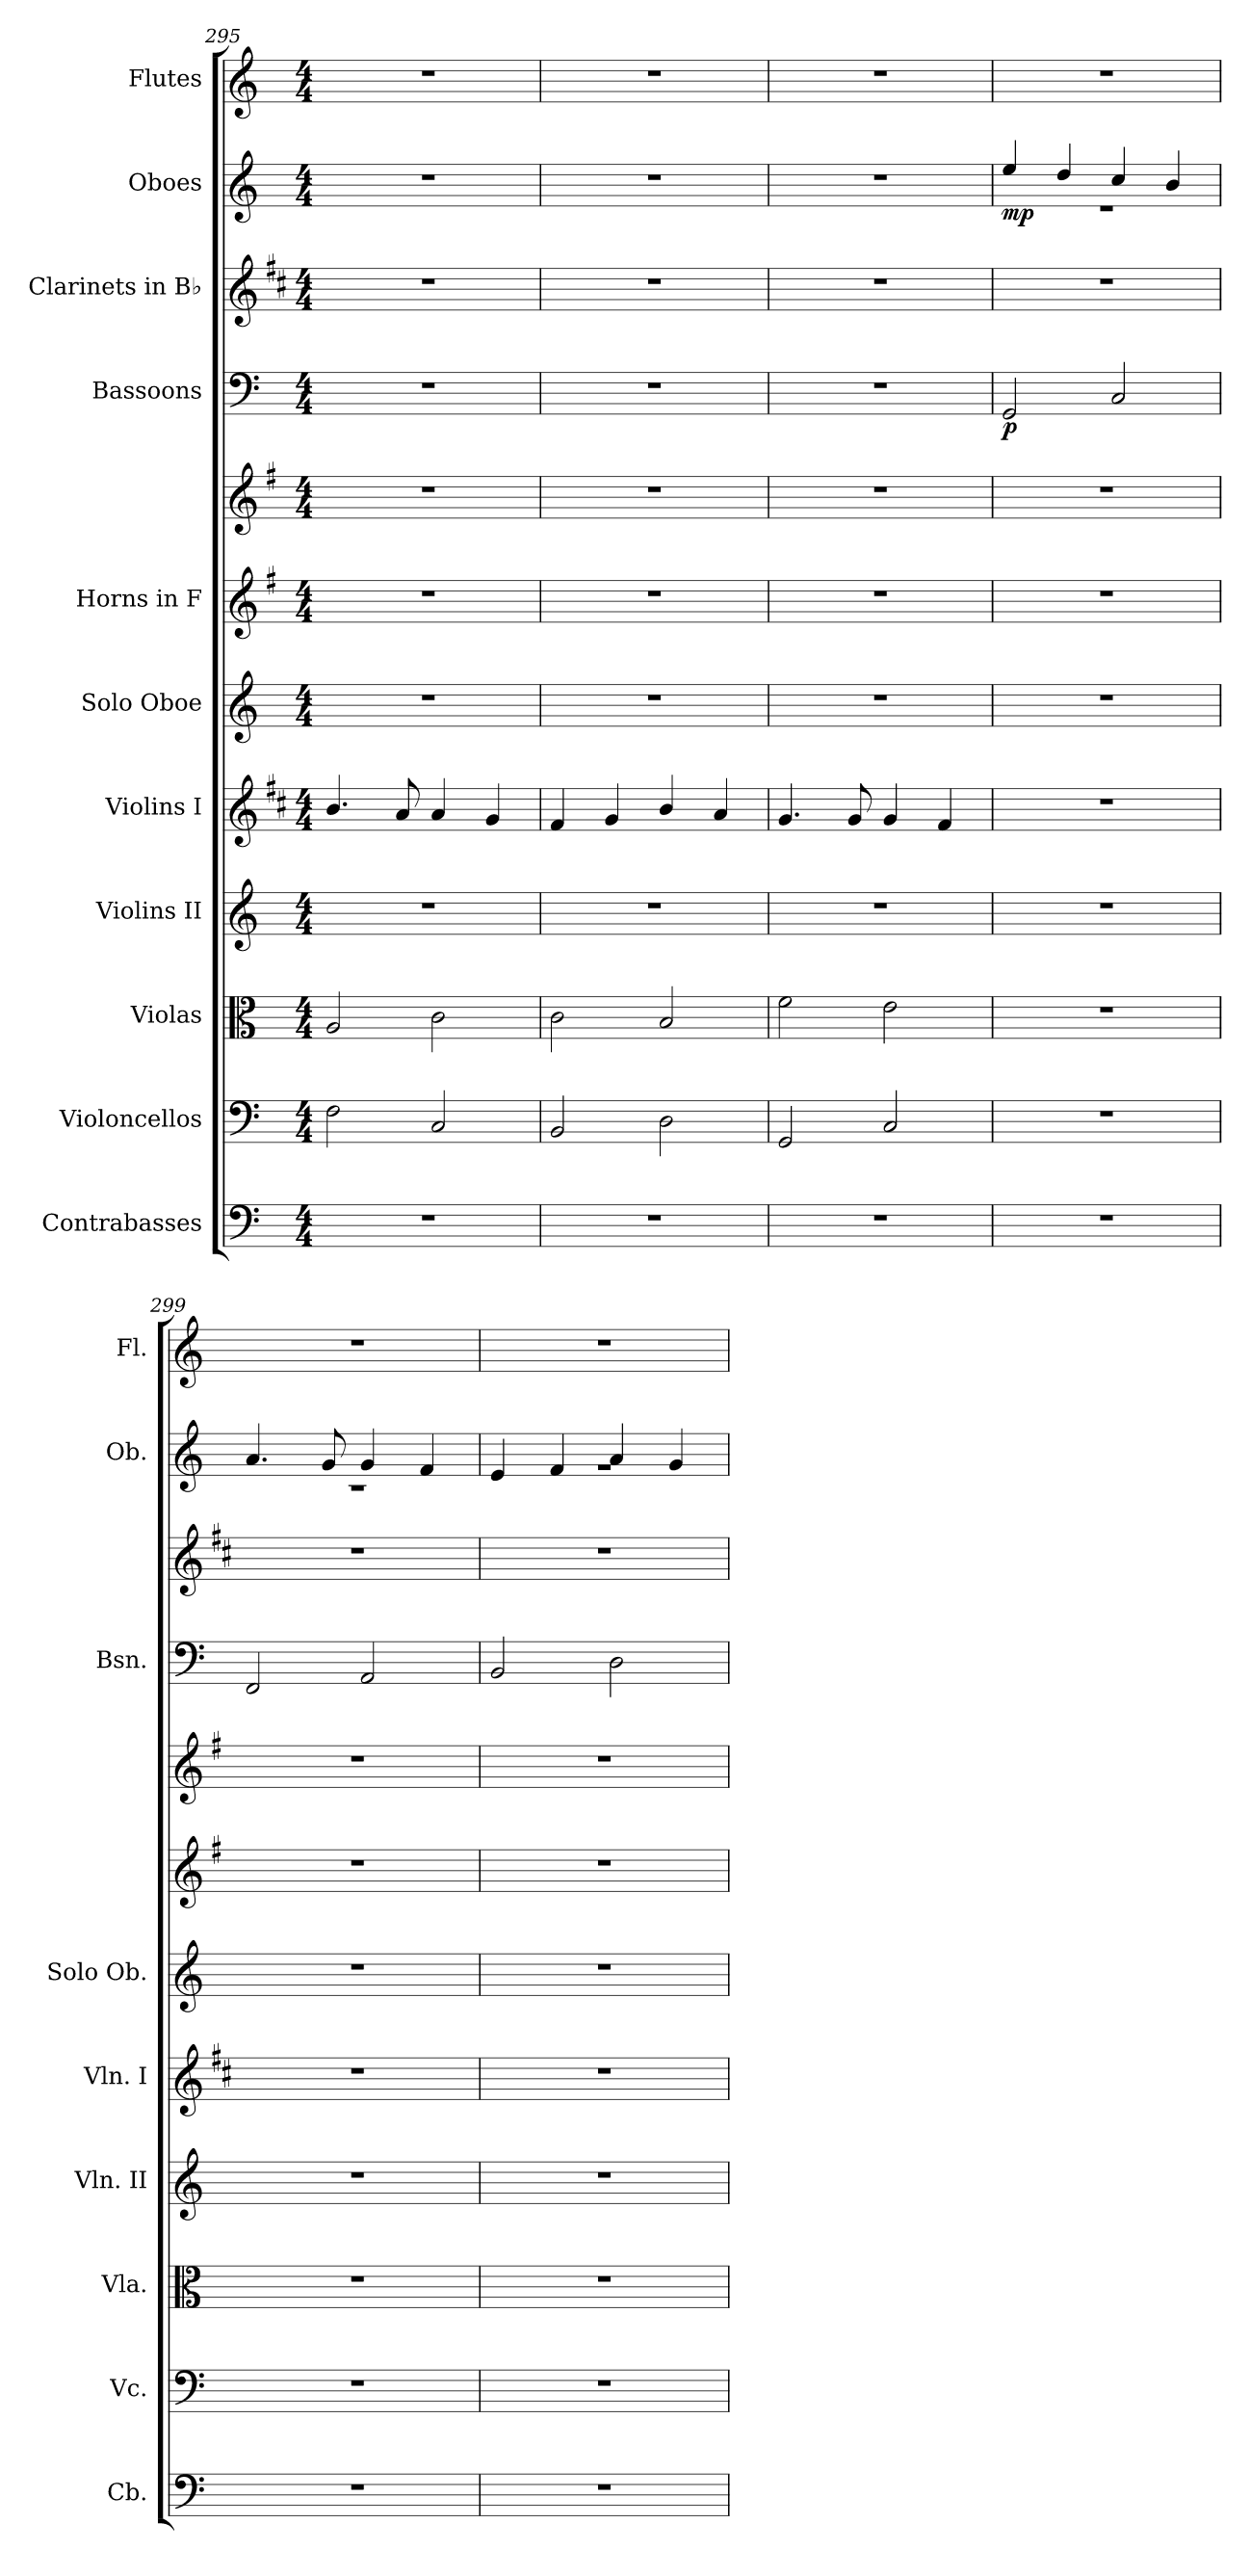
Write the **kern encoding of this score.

**kern	**kern	**kern	**kern	**kern	**kern	**kern	**kern	**kern	**dynam	**kern	**kern	**dynam	**kern
*part11	*part10	*part9	*part8	*part7	*part6	*part5	*part5	*part4	*part4	*part3	*part2	*part2	*part1
*staff12	*staff11	*staff10	*staff9	*staff8	*staff7	*staff6	*staff5	*staff4	*staff4	*staff3	*staff2	*staff2	*staff1
*I"Contrabasses	*I"Violoncellos	*I"Violas	*I"Violins II	*I"Violins I	*I"Solo Oboe	*I"Horns in F	*	*I"Bassoons	*	*I"Clarinets in B♭	*I"Oboes	*	*I"Flutes
*I'Cb.	*I'Vc.	*I'Vla.	*I'Vln. II	*I'Vln. I	*I'Solo Ob.	*	*	*I'Bsn.	*	*	*I'Ob.	*	*I'Fl.
*clefF4	*clefF4	*clefC3	*clefG2	*clefG2	*clefG2	*clefG2	*clefG2	*clefF4	*	*clefG2	*clefG2	*	*clefG2
*ITrd7c12	*	*	*	*ITrd1c2	*	*ITrd4c7	*ITrd4c7	*	*	*ITrd1c2	*	*	*
*k[]	*k[]	*k[]	*k[]	*k[]	*k[]	*k[]	*k[]	*k[]	*	*k[]	*k[]	*	*k[]
*M4/4	*M4/4	*M4/4	*M4/4	*M4/4	*M4/4	*M4/4	*M4/4	*M4/4	*	*M4/4	*M4/4	*	*M4/4
=295	=295	=295	=295	=295	=295	=295	=295	=295	=295	=295	=295	=295	=295
1r	2F\	2A/	1r	4.a/	1r	1r	1r	1r	.	1r	1r	.	1r
.	.	.	.	8g/	.	.	.	.	.	.	.	.	.
.	2C/	2c\	.	4g/	.	.	.	.	.	.	.	.	.
.	.	.	.	4f/	.	.	.	.	.	.	.	.	.
!!LO:LB:g=z
=296	=296	=296	=296	=296	=296	=296	=296	=296	=296	=296	=296	=296	=296
1r	2BB/	2c\	1r	4e/	1r	1r	1r	1r	.	1r	1r	.	1r
.	.	.	.	4f/	.	.	.	.	.	.	.	.	.
.	2D\	2B/	.	4a/	.	.	.	.	.	.	.	.	.
.	.	.	.	4g/	.	.	.	.	.	.	.	.	.
=297	=297	=297	=297	=297	=297	=297	=297	=297	=297	=297	=297	=297	=297
1r	2GG/	2f\	1r	4.f/	1r	1r	1r	1r	.	1r	1r	.	1r
.	.	.	.	8f/	.	.	.	.	.	.	.	.	.
.	2C/	2e\	.	4f/	.	.	.	.	.	.	.	.	.
.	.	.	.	4e/	.	.	.	.	.	.	.	.	.
=298	=298	=298	=298	=298	=298	=298	=298	=298	=298	=298	=298	=298	=298
*	*	*	*	*	*	*	*	*	*	*	*^	*	*
!	!	!	!	!	!	!	!	!	!LO:DY:b	!	!	!	!LO:DY:b	!
1r	1r	1r	1r	1r	1r	1r	1r	2GG/	p	1r	4ee/	1r	mp	1r
.	.	.	.	.	.	.	.	.	.	.	4dd/	.	.	.
.	.	.	.	.	.	.	.	2C/	.	.	4cc/	.	.	.
.	.	.	.	.	.	.	.	.	.	.	4b/	.	.	.
=299	=299	=299	=299	=299	=299	=299	=299	=299	=299	=299	=299	=299	=299	=299
1r	1r	1r	1r	1r	1r	1r	1r	2FF/	.	1r	4.a/	1r	.	1r
.	.	.	.	.	.	.	.	.	.	.	8g/	.	.	.
.	.	.	.	.	.	.	.	2AA/	.	.	4g/	.	.	.
.	.	.	.	.	.	.	.	.	.	.	4f/	.	.	.
=300	=300	=300	=300	=300	=300	=300	=300	=300	=300	=300	=300	=300	=300	=300
1r	1r	1r	1r	1r	1r	1r	1r	2BB/	.	1r	4e/	1rg	.	1r
.	.	.	.	.	.	.	.	.	.	.	4f/	.	.	.
.	.	.	.	.	.	.	.	2D\	.	.	4a/	.	.	.
.	.	.	.	.	.	.	.	.	.	.	4g/	.	.	.
*	*	*	*	*	*	*	*	*	*	*	*v	*v	*	*
=	=	=	=	=	=	=	=	=	=	=	=	=	=
*-	*-	*-	*-	*-	*-	*-	*-	*-	*-	*-	*-	*-	*-
